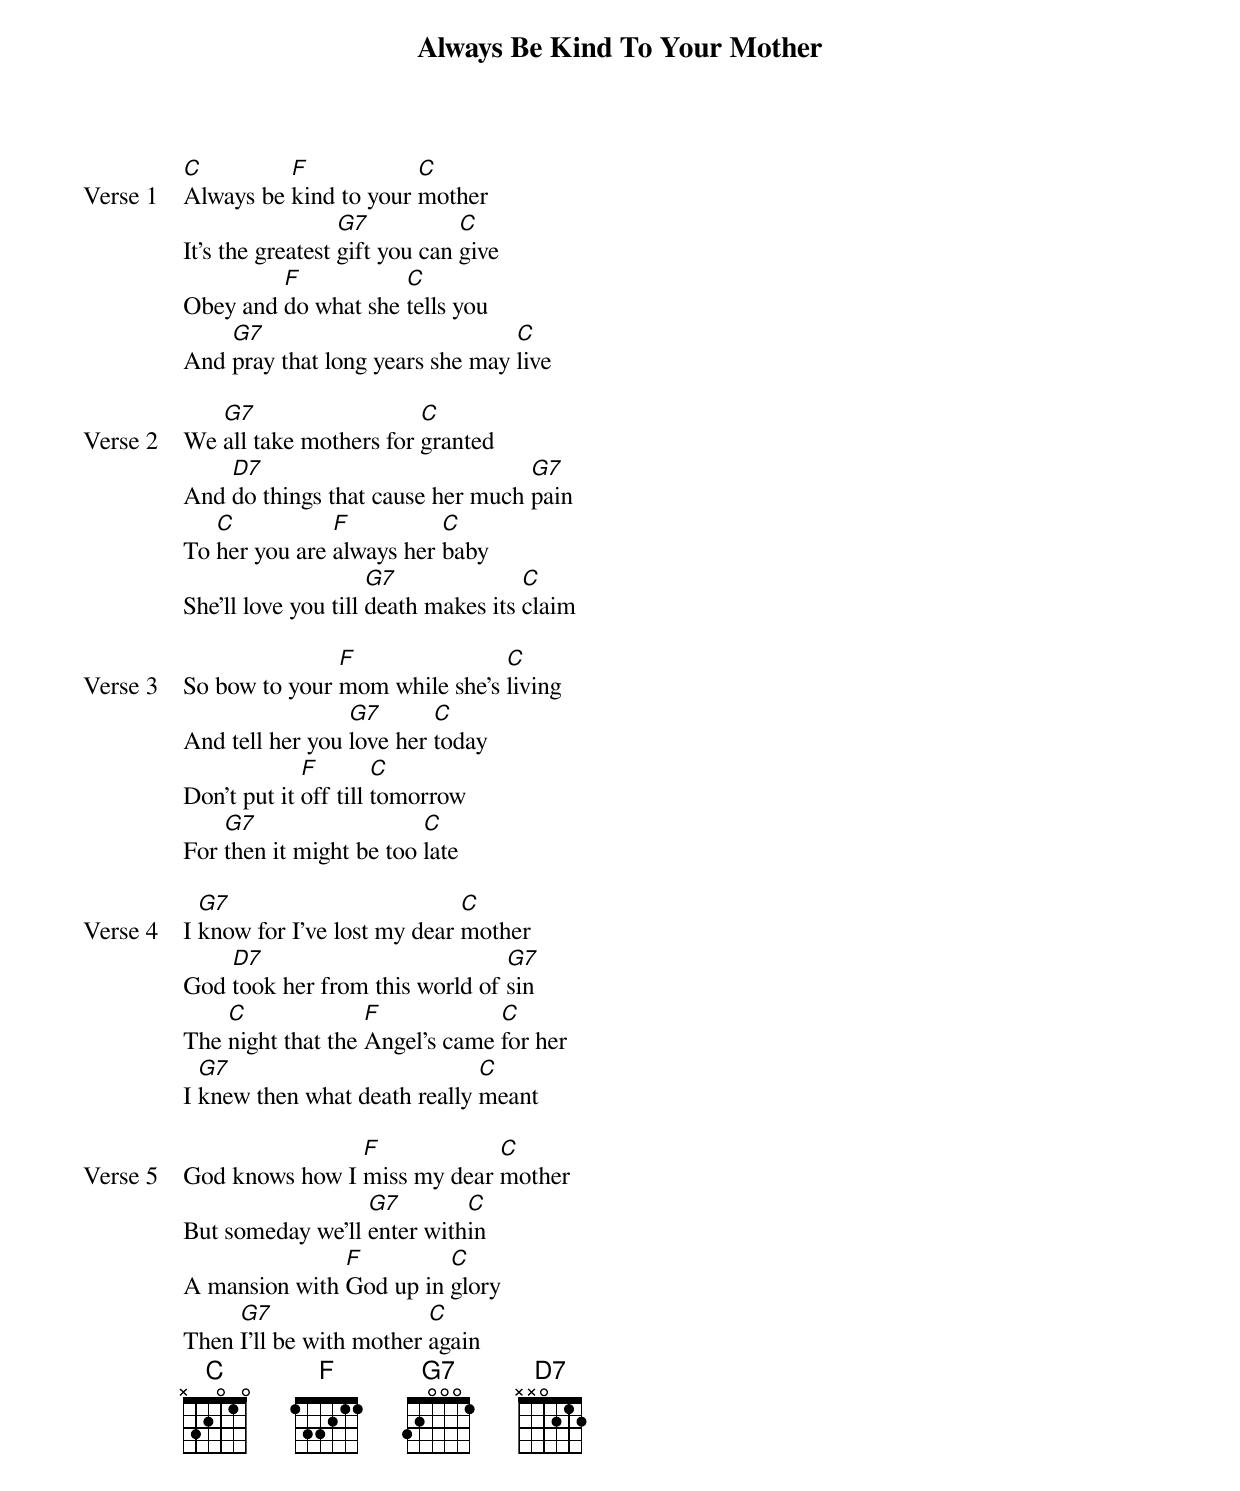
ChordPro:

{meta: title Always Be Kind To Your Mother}
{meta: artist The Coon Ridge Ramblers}
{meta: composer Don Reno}
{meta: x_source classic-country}
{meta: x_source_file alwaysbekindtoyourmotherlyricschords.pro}
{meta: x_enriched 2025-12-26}

{start_of_verse: Verse 1}
[C]Always be [F]kind to your [C]mother
It's the greatest [G7]gift you can [C]give
Obey and [F]do what she [C]tells you
And [G7]pray that long years she may [C]live
{end_of_verse}

{start_of_verse: Verse 2}
We [G7]all take mothers for [C]granted
And [D7]do things that cause her much [G7]pain
To [C]her you are [F]always her [C]baby
She'll love you till [G7]death makes its [C]claim
{end_of_verse}

{start_of_verse: Verse 3}
So bow to your [F]mom while she's [C]living
And tell her you [G7]love her [C]today
Don't put it [F]off till [C]tomorrow
For [G7]then it might be too [C]late
{end_of_verse}

{start_of_verse: Verse 4}
I [G7]know for I've lost my dear [C]mother
God [D7]took her from this world of [G7]sin
The [C]night that the [F]Angel's came [C]for her
I [G7]knew then what death really [C]meant
{end_of_verse}

{start_of_verse: Verse 5}
God knows how I [F]miss my dear [C]mother
But someday we’ll [G7]enter with[C]in
A mansion with [F]God up in [C]glory
Then [G7]I’ll be with mother [C]again
{end_of_verse}
